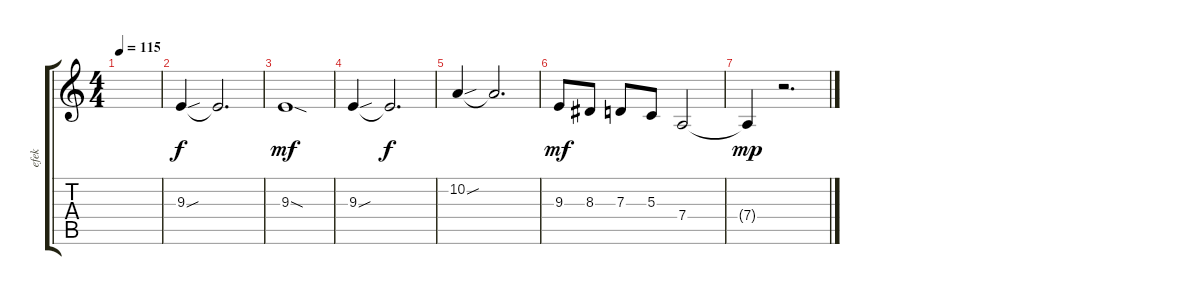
\track ("efek" "efek") {instrument birdtweet}
\staff {score tabs}
\tuning (E4 B3 G3 D3 A2 E2) {hide}
\ts (4 4)
\tempo 115
\clef g2
\ks c
|
9.3{sou}.4 9.3{t}.2{d} |
9.3{sod}.1{dy mf} |
9.3{sou}.4 9.3{t}.2{d dy f} |
10.2{sou}.4 10.2{t}.2{d} |
9.3.8{dy mf} 8.3.8 7.3.8 5.3.8 7.4.2 |
7.4{t}.4{dy mp} r.2{d}
